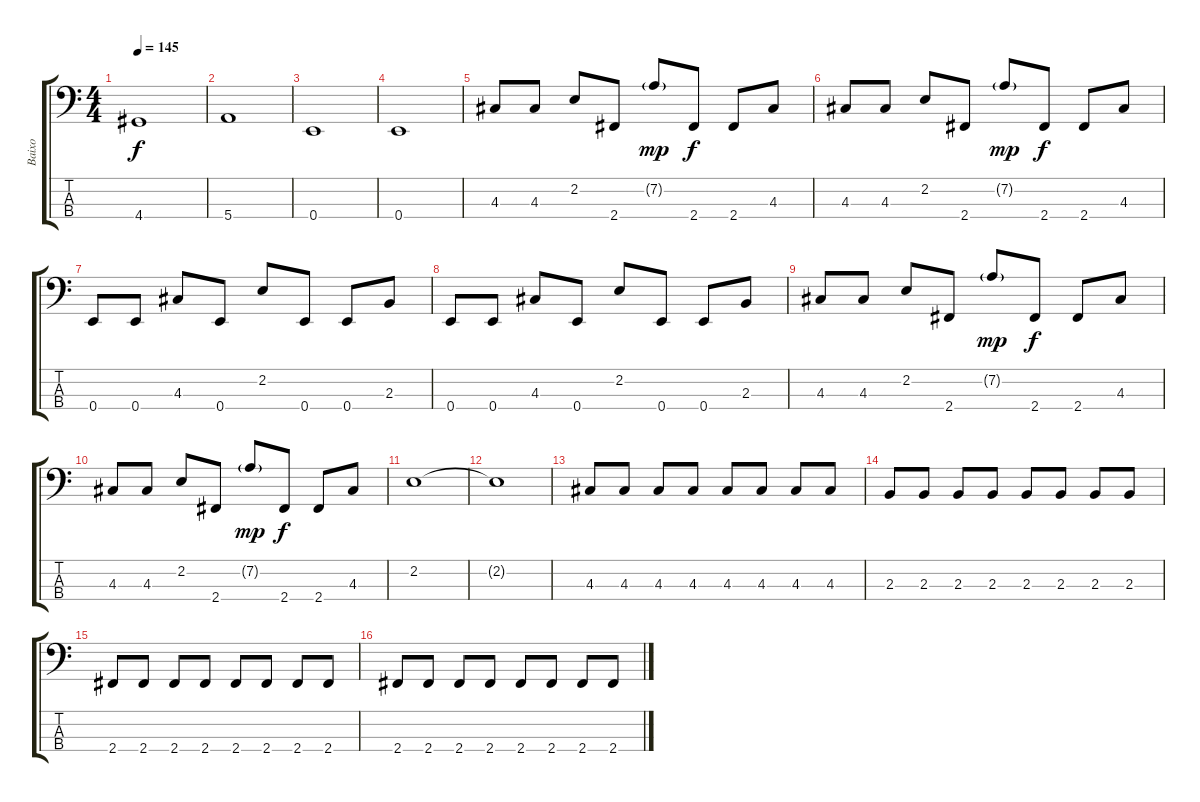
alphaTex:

\track ("Baixo" "Baixo") {instrument electricbassfinger}
\staff {score tabs}
\tuning (G2 D2 A1 E1) {hide}
\ts (4 4)
\tempo 145
\clef f4
\ks c
4.4.1{dy f} |
5.4.1 |
0.4.1 |
0.4.1 |
4.3.8 4.3.8 2.2.8 2.4.8 7.2{g}.8{dy mp} 2.4.8{dy f} 2.4.8 4.3.8 |
4.3.8 4.3.8 2.2.8 2.4.8 7.2{g}.8{dy mp} 2.4.8{dy f} 2.4.8 4.3.8 |
0.4.8 0.4.8 4.3.8 0.4.8 2.2.8 0.4.8 0.4.8 2.3.8 |
0.4.8 0.4.8 4.3.8 0.4.8 2.2.8 0.4.8 0.4.8 2.3.8 |
4.3.8 4.3.8 2.2.8 2.4.8 7.2{g}.8{dy mp} 2.4.8{dy f} 2.4.8 4.3.8 |
4.3.8 4.3.8 2.2.8 2.4.8 7.2{g}.8{dy mp} 2.4.8{dy f} 2.4.8 4.3.8 |
2.2.1 |
2.2{t}.1 |
4.3.8 4.3.8 4.3.8 4.3.8 4.3.8 4.3.8 4.3.8 4.3.8 |
2.3.8 2.3.8 2.3.8 2.3.8 2.3.8 2.3.8 2.3.8 2.3.8 |
2.4.8 2.4.8 2.4.8 2.4.8 2.4.8 2.4.8 2.4.8 2.4.8 |
2.4.8 2.4.8 2.4.8 2.4.8 2.4.8 2.4.8 2.4.8 2.4.8
